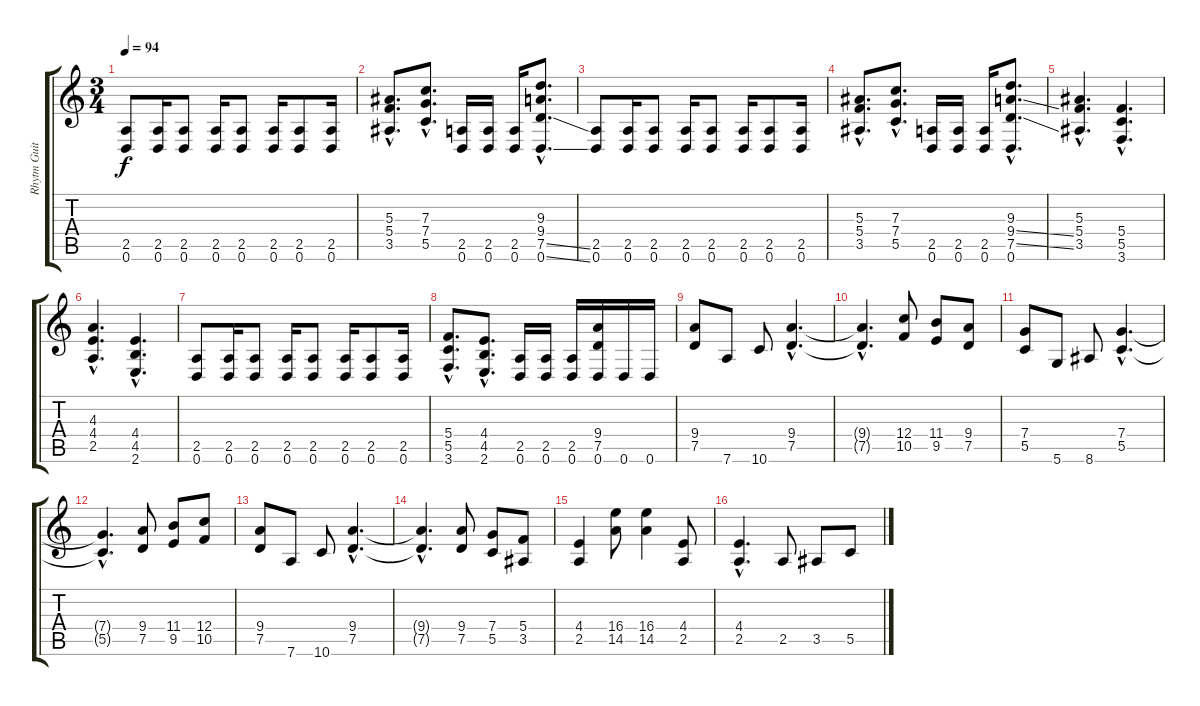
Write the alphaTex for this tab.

\track ("Rhytm Guitar" "Rhytm Guit") {instrument overdrivenguitar}
\staff {score tabs}
\tuning (D4 A3 F3 C3 G2 D2) {hide}
\ts (3 4)
\tempo 94
\clef g2
\ks c
(2.5 0.6).8{dy f} (2.5 0.6).16 (2.5 0.6).8 (2.5 0.6).16 (2.5 0.6).8 (2.5 0.6).16 (2.5 0.6).8 (2.5 0.6).16 |
(5.3{hac} 5.4{hac} 3.5{hac}).8{d} (7.3{hac} 7.4{hac} 5.5{hac}).8{d} (2.5 0.6).16 (2.5 0.6).16 (2.5 0.6).16 (9.3{hac} 9.4{hac} 7.5{ss hac} 0.6{ss hac}).8{d} |
(2.5 0.6).8 (2.5 0.6).16 (2.5 0.6).8 (2.5 0.6).16 (2.5 0.6).8 (2.5 0.6).16 (2.5 0.6).8 (2.5 0.6).16 |
(5.3{hac} 5.4{hac} 3.5{hac}).8{d} (7.3{hac} 7.4{hac} 5.5{hac}).8{d} (2.5 0.6).16 (2.5 0.6).16 (2.5 0.6).16 (9.3{hac} 9.4{ss hac} 7.5{ss hac} 0.6{hac}).8{d} |
(5.3{hac} 5.4{hac} 3.5{hac}).4{d} (5.4{hac} 5.5{hac} 3.6{hac}).4{d} |
(4.3{hac} 4.4{hac} 2.5{hac}).4{d} (4.4{hac} 4.5{hac} 2.6{hac}).4{d} |
(2.5 0.6).8 (2.5 0.6).16 (2.5 0.6).8 (2.5 0.6).16 (2.5 0.6).8 (2.5 0.6).16 (2.5 0.6).8 (2.5 0.6).16 |
(5.4{hac} 5.5{hac} 3.6{hac}).8{d} (4.4{hac} 4.5{hac} 2.6{hac}).8{d} (2.5 0.6).16 (2.5 0.6).16 (2.5 0.6).16 (9.4 7.5 0.6).16 0.6.16 0.6.16 |
(9.4 7.5).8 7.6.8 10.6.8 (9.4{hac} 7.5{hac}).4{d} |
(9.4{hac t} 7.5{hac t}).4{d} (12.4 10.5).8 (11.4 9.5).8 (9.4 7.5).8 |
(7.4 5.5).8 5.6.8 8.6.8 (7.4{hac} 5.5{hac}).4{d} |
(7.4{hac t} 5.5{hac t}).4{d} (9.4 7.5).8 (11.4 9.5).8 (12.4 10.5).8 |
(9.4 7.5).8 7.6.8 10.6.8 (9.4{hac} 7.5{hac}).4{d} |
(9.4{hac t} 7.5{hac t}).4{d} (9.4 7.5).8 (7.4 5.5).8 (5.4 3.5).8 |
(4.4 2.5).4 (16.4 14.5).8 (16.4 14.5).4 (4.4 2.5).8 |
(4.4{hac} 2.5{hac}).4{d} 2.5.8 3.5.8 5.5.8
